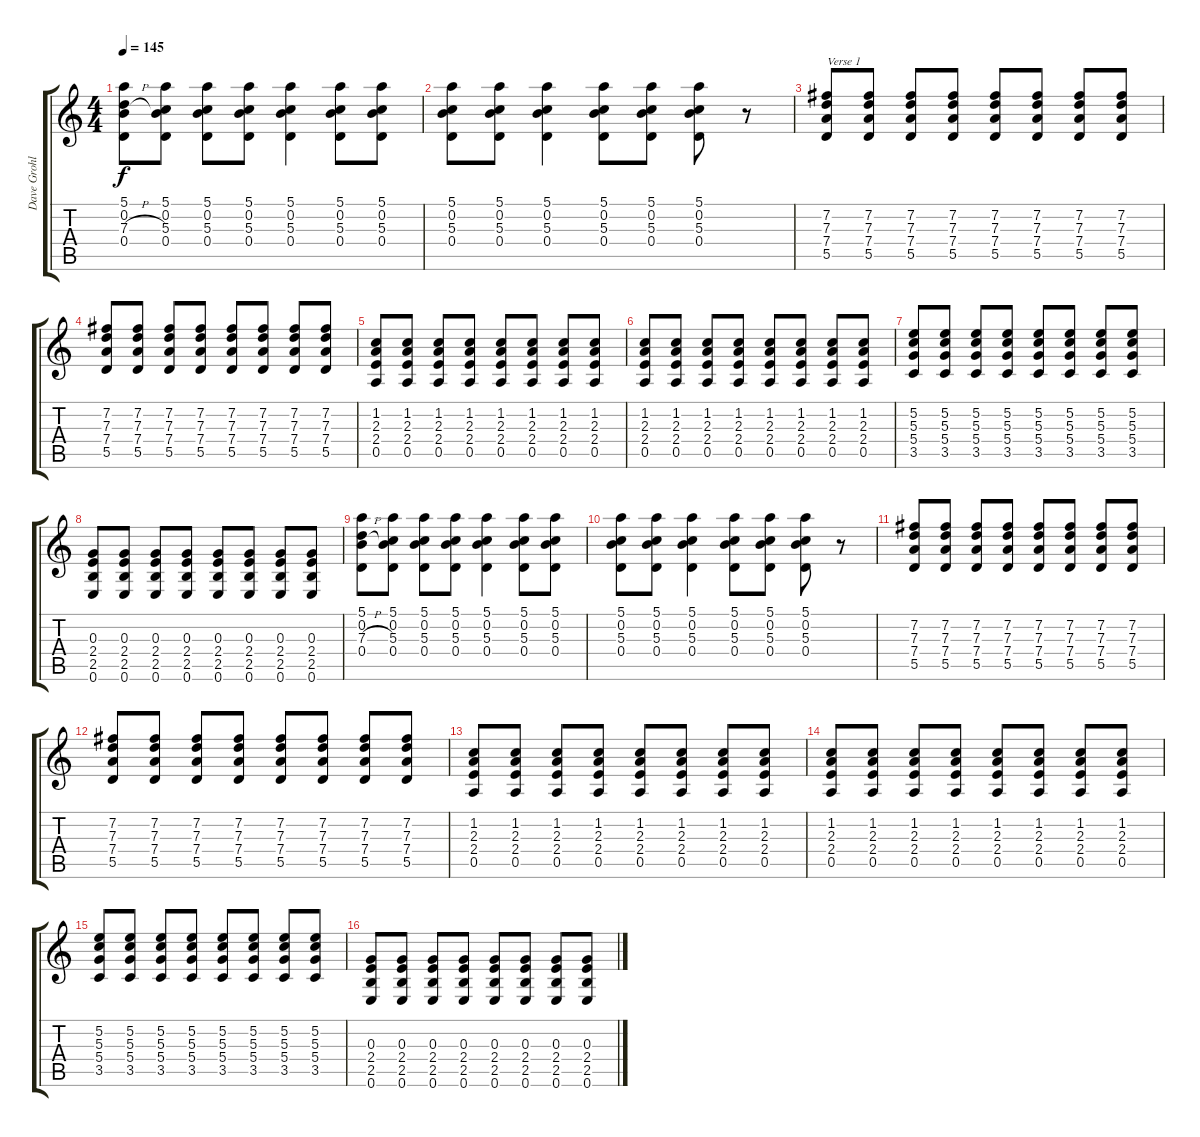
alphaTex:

\track ("Dave Grohl " "Dave Grohl") {instrument overdrivenguitar}
\staff {score tabs}
\tuning (E4 B3 G3 D3 A2 E2) {hide}
\ts (4 4)
\tempo 145
\clef g2
\ks c
(5.1 0.2 7.3{h} 0.4).8{dy f} (5.1 0.2 5.3 0.4).8 (5.1 0.2 5.3 0.4).8 (5.1 0.2 5.3 0.4).8 (5.1 0.2 5.3 0.4).4 (5.1 0.2 5.3 0.4).8 (5.1 0.2 5.3 0.4).8 |
(5.1 0.2 5.3 0.4).8 (5.1 0.2 5.3 0.4).8 (5.1 0.2 5.3 0.4).4 (5.1 0.2 5.3 0.4).8 (5.1 0.2 5.3 0.4).8 (5.1 0.2 5.3 0.4).8 r.8 |
(7.2 7.3 7.4 5.5).8{txt "Verse 1" volume 11} (7.2 7.3 7.4 5.5).8 (7.2 7.3 7.4 5.5).8 (7.2 7.3 7.4 5.5).8 (7.2 7.3 7.4 5.5).8 (7.2 7.3 7.4 5.5).8 (7.2 7.3 7.4 5.5).8 (7.2 7.3 7.4 5.5).8 |
(7.2 7.3 7.4 5.5).8 (7.2 7.3 7.4 5.5).8 (7.2 7.3 7.4 5.5).8 (7.2 7.3 7.4 5.5).8 (7.2 7.3 7.4 5.5).8 (7.2 7.3 7.4 5.5).8 (7.2 7.3 7.4 5.5).8 (7.2 7.3 7.4 5.5).8 |
(1.2 2.3 2.4 0.5).8 (1.2 2.3 2.4 0.5).8 (1.2 2.3 2.4 0.5).8 (1.2 2.3 2.4 0.5).8 (1.2 2.3 2.4 0.5).8 (1.2 2.3 2.4 0.5).8 (1.2 2.3 2.4 0.5).8 (1.2 2.3 2.4 0.5).8 |
(1.2 2.3 2.4 0.5).8 (1.2 2.3 2.4 0.5).8 (1.2 2.3 2.4 0.5).8 (1.2 2.3 2.4 0.5).8 (1.2 2.3 2.4 0.5).8 (1.2 2.3 2.4 0.5).8 (1.2 2.3 2.4 0.5).8 (1.2 2.3 2.4 0.5).8 |
(5.2 5.3 5.4 3.5).8 (5.2 5.3 5.4 3.5).8 (5.2 5.3 5.4 3.5).8 (5.2 5.3 5.4 3.5).8 (5.2 5.3 5.4 3.5).8 (5.2 5.3 5.4 3.5).8 (5.2 5.3 5.4 3.5).8 (5.2 5.3 5.4 3.5).8 |
(0.3 2.4 2.5 0.6).8 (0.3 2.4 2.5 0.6).8 (0.3 2.4 2.5 0.6).8 (0.3 2.4 2.5 0.6).8 (0.3 2.4 2.5 0.6).8 (0.3 2.4 2.5 0.6).8 (0.3 2.4 2.5 0.6).8 (0.3 2.4 2.5 0.6).8 |
(5.1 0.2 7.3{h} 0.4).8{volume 12} (5.1 0.2 5.3 0.4).8 (5.1 0.2 5.3 0.4).8 (5.1 0.2 5.3 0.4).8 (5.1 0.2 5.3 0.4).4 (5.1 0.2 5.3 0.4).8 (5.1 0.2 5.3 0.4).8 |
(5.1 0.2 5.3 0.4).8 (5.1 0.2 5.3 0.4).8 (5.1 0.2 5.3 0.4).4 (5.1 0.2 5.3 0.4).8 (5.1 0.2 5.3 0.4).8 (5.1 0.2 5.3 0.4).8 r.8 |
(7.2 7.3 7.4 5.5).8{volume 11} (7.2 7.3 7.4 5.5).8 (7.2 7.3 7.4 5.5).8 (7.2 7.3 7.4 5.5).8 (7.2 7.3 7.4 5.5).8 (7.2 7.3 7.4 5.5).8 (7.2 7.3 7.4 5.5).8 (7.2 7.3 7.4 5.5).8 |
(7.2 7.3 7.4 5.5).8 (7.2 7.3 7.4 5.5).8 (7.2 7.3 7.4 5.5).8 (7.2 7.3 7.4 5.5).8 (7.2 7.3 7.4 5.5).8 (7.2 7.3 7.4 5.5).8 (7.2 7.3 7.4 5.5).8 (7.2 7.3 7.4 5.5).8 |
(1.2 2.3 2.4 0.5).8 (1.2 2.3 2.4 0.5).8 (1.2 2.3 2.4 0.5).8 (1.2 2.3 2.4 0.5).8 (1.2 2.3 2.4 0.5).8 (1.2 2.3 2.4 0.5).8 (1.2 2.3 2.4 0.5).8 (1.2 2.3 2.4 0.5).8 |
(1.2 2.3 2.4 0.5).8 (1.2 2.3 2.4 0.5).8 (1.2 2.3 2.4 0.5).8 (1.2 2.3 2.4 0.5).8 (1.2 2.3 2.4 0.5).8 (1.2 2.3 2.4 0.5).8 (1.2 2.3 2.4 0.5).8 (1.2 2.3 2.4 0.5).8 |
(5.2 5.3 5.4 3.5).8 (5.2 5.3 5.4 3.5).8 (5.2 5.3 5.4 3.5).8 (5.2 5.3 5.4 3.5).8 (5.2 5.3 5.4 3.5).8 (5.2 5.3 5.4 3.5).8 (5.2 5.3 5.4 3.5).8 (5.2 5.3 5.4 3.5).8 |
(0.3 2.4 2.5 0.6).8 (0.3 2.4 2.5 0.6).8 (0.3 2.4 2.5 0.6).8 (0.3 2.4 2.5 0.6).8 (0.3 2.4 2.5 0.6).8 (0.3 2.4 2.5 0.6).8 (0.3 2.4 2.5 0.6).8 (0.3 2.4 2.5 0.6).8
